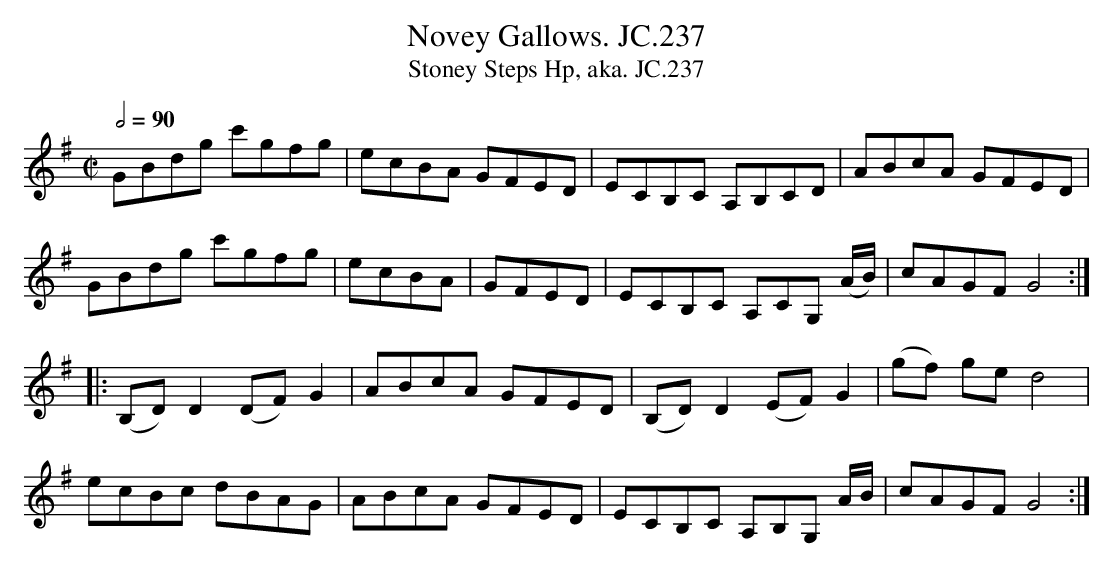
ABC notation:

X:1
T:Novey Gallows. JC.237
T:Stoney Steps Hp, aka. JC.237
M:C|
L:1/8
Q:2/4=90
K:G
GBdg c'gfg|\\
ecBA GFED|ECB,C A,B,CD|ABcA GFED|
GBdg c'gfg|ecBA| GFED|ECB,C A,CG, (A/B/ )|cAGFG4:|
|:(B,D)D2(DF)G2|ABcA GFED|(B,D)D2(EF)G2|(gf) ged4|
ecBc dBAG|ABcA GFED|ECB,C A,B,G, A/B/|cAGFG4:|
